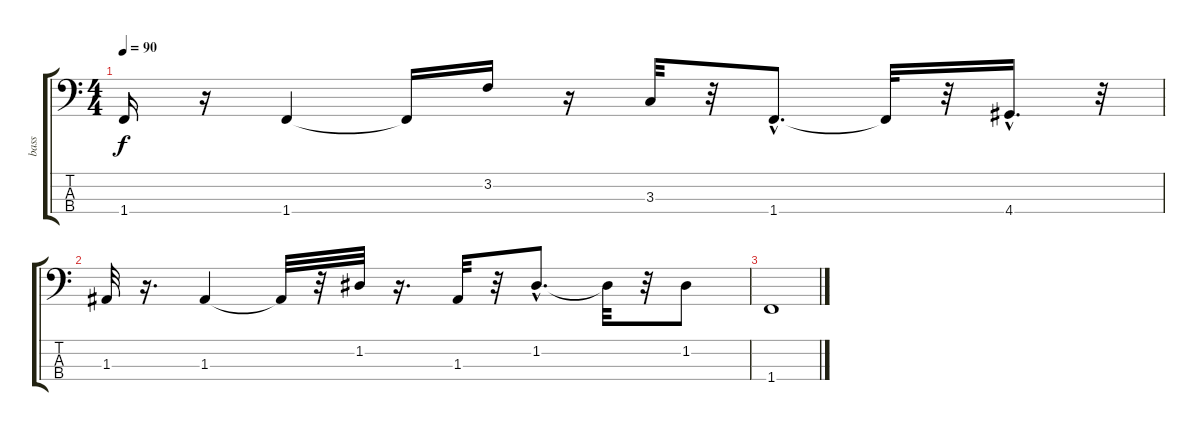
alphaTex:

\track ("bass" "bass") {instrument electricbassfinger}
\staff {score tabs}
\tuning (G2 D2 A1 E1) {hide}
\ts (4 4)
\tempo 90
\clef f4
\ks c
1.4.16{dy f} r.16 1.4.4 1.4{t}.16 3.2.16 r.16 3.3.32 r.32 1.4{hac}.8{d} 1.4{t}.32 r.32 4.4{hac}.16{d} r.32 |
1.3.32 r.16{d} 1.3.4 1.3{t}.32 r.32 1.2.32 r.16{d} 1.3.32 r.32 1.2{hac}.8{d} 1.2{t}.32 r.32 1.2.8 |
1.4.1
